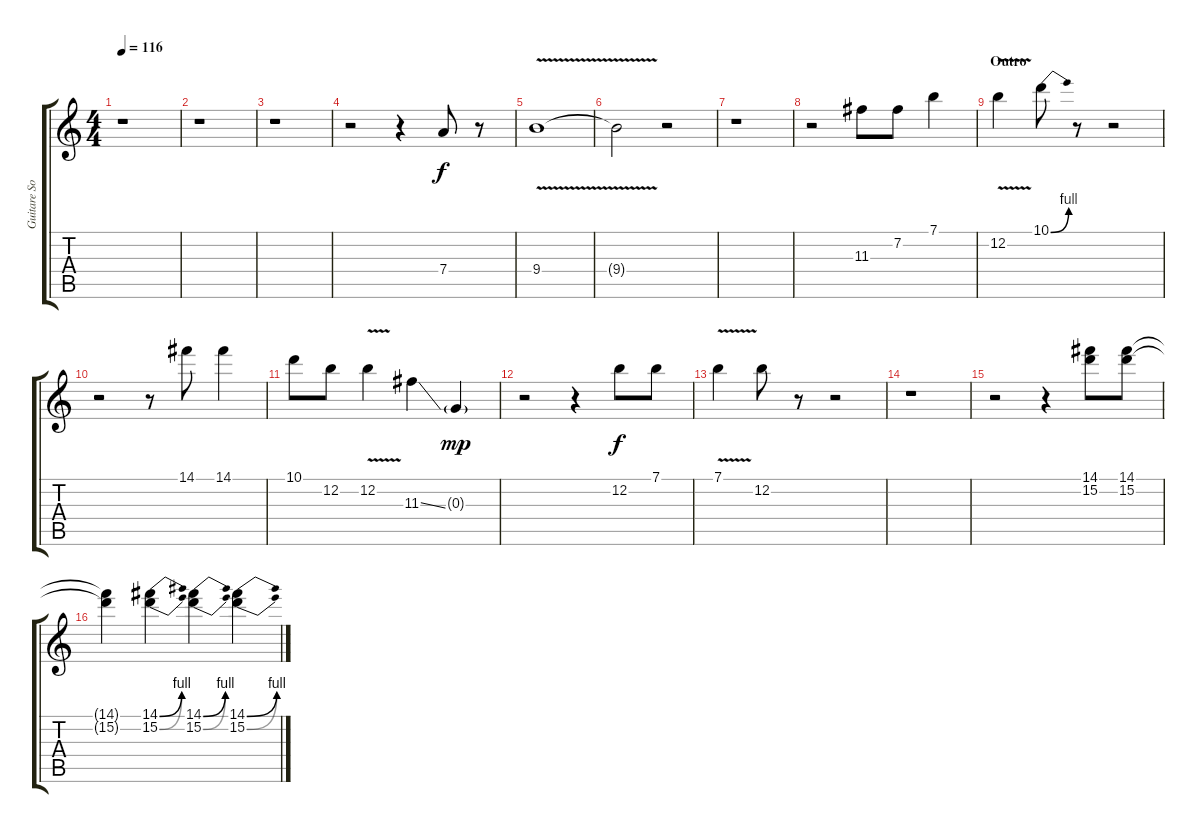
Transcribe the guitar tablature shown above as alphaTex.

\track ("Guitare Solo" "Guitare So") {instrument distortionguitar}
\staff {score tabs}
\tuning (E4 B3 G3 D3 A2 E2) {hide}
\ts (4 4)
\tempo 116
\clef g2
\ks c
r.1{dy mp} |
r.1 |
r.1 |
r.2 r.4 7.4.8{dy f} r.8 |
9.4{v}.1 |
9.4{v t}.2 r.2 |
r.1 |
r.2 11.3.8 7.2.8 7.1.4 |
\section ("" "Outro")
12.2{v}.4 10.1{be (bend 0 0 60 4)}.8 r.8 r.2 |
r.2 r.8 14.1.8 14.1.4 |
10.1.8 12.2.8 12.2{v}.4 11.3{ss}.4 0.3{g}.4{dy mp} |
r.2 r.4 12.2.8{dy f} 7.1.8 |
7.1{v}.4 12.2.8 r.8 r.2 |
r.1 |
r.2 r.4 (14.1 15.2).8 (14.1 15.2).8 |
(14.1{t} 15.2{t}).4 (14.1{be (bend 0 0 60 4)} 15.2{be (bend 0 0 60 4)}).4 (14.1{be (bend 0 0 60 4)} 15.2{be (bend 0 0 60 4)}).4 (14.1{be (bend 0 0 60 4)} 15.2{be (bend 0 0 60 4)}).4
